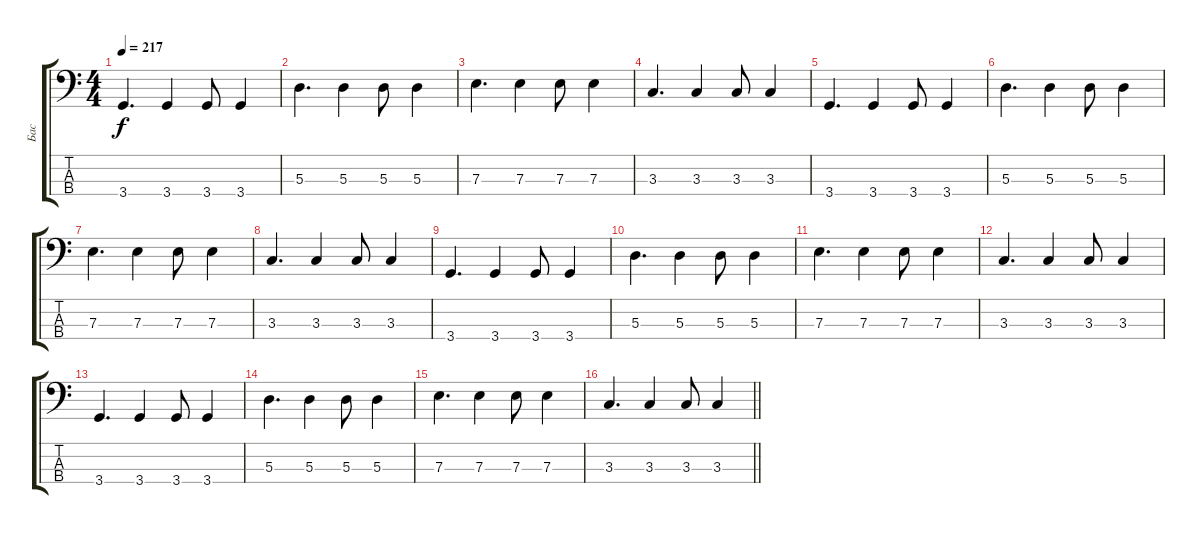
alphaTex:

\track ("Бас" "Бас") {instrument electricbassfinger}
\staff {score tabs}
\tuning (G2 D2 A1 E1) {hide}
\ts (4 4)
\tempo 217
\clef f4
\ks c
3.4.4{d dy f} 3.4.4 3.4.8 3.4.4 |
5.3.4{d} 5.3.4 5.3.8 5.3.4 |
7.3.4{d} 7.3.4 7.3.8 7.3.4 |
3.3.4{d} 3.3.4 3.3.8 3.3.4 |
3.4.4{d} 3.4.4 3.4.8 3.4.4 |
5.3.4{d} 5.3.4 5.3.8 5.3.4 |
7.3.4{d} 7.3.4 7.3.8 7.3.4 |
3.3.4{d} 3.3.4 3.3.8 3.3.4 |
3.4.4{d} 3.4.4 3.4.8 3.4.4 |
5.3.4{d} 5.3.4 5.3.8 5.3.4 |
7.3.4{d} 7.3.4 7.3.8 7.3.4 |
3.3.4{d} 3.3.4 3.3.8 3.3.4 |
3.4.4{d} 3.4.4 3.4.8 3.4.4 |
5.3.4{d} 5.3.4 5.3.8 5.3.4 |
7.3.4{d} 7.3.4 7.3.8 7.3.4 |
\barLineRight lightlight
3.3.4{d} 3.3.4 3.3.8 3.3.4
